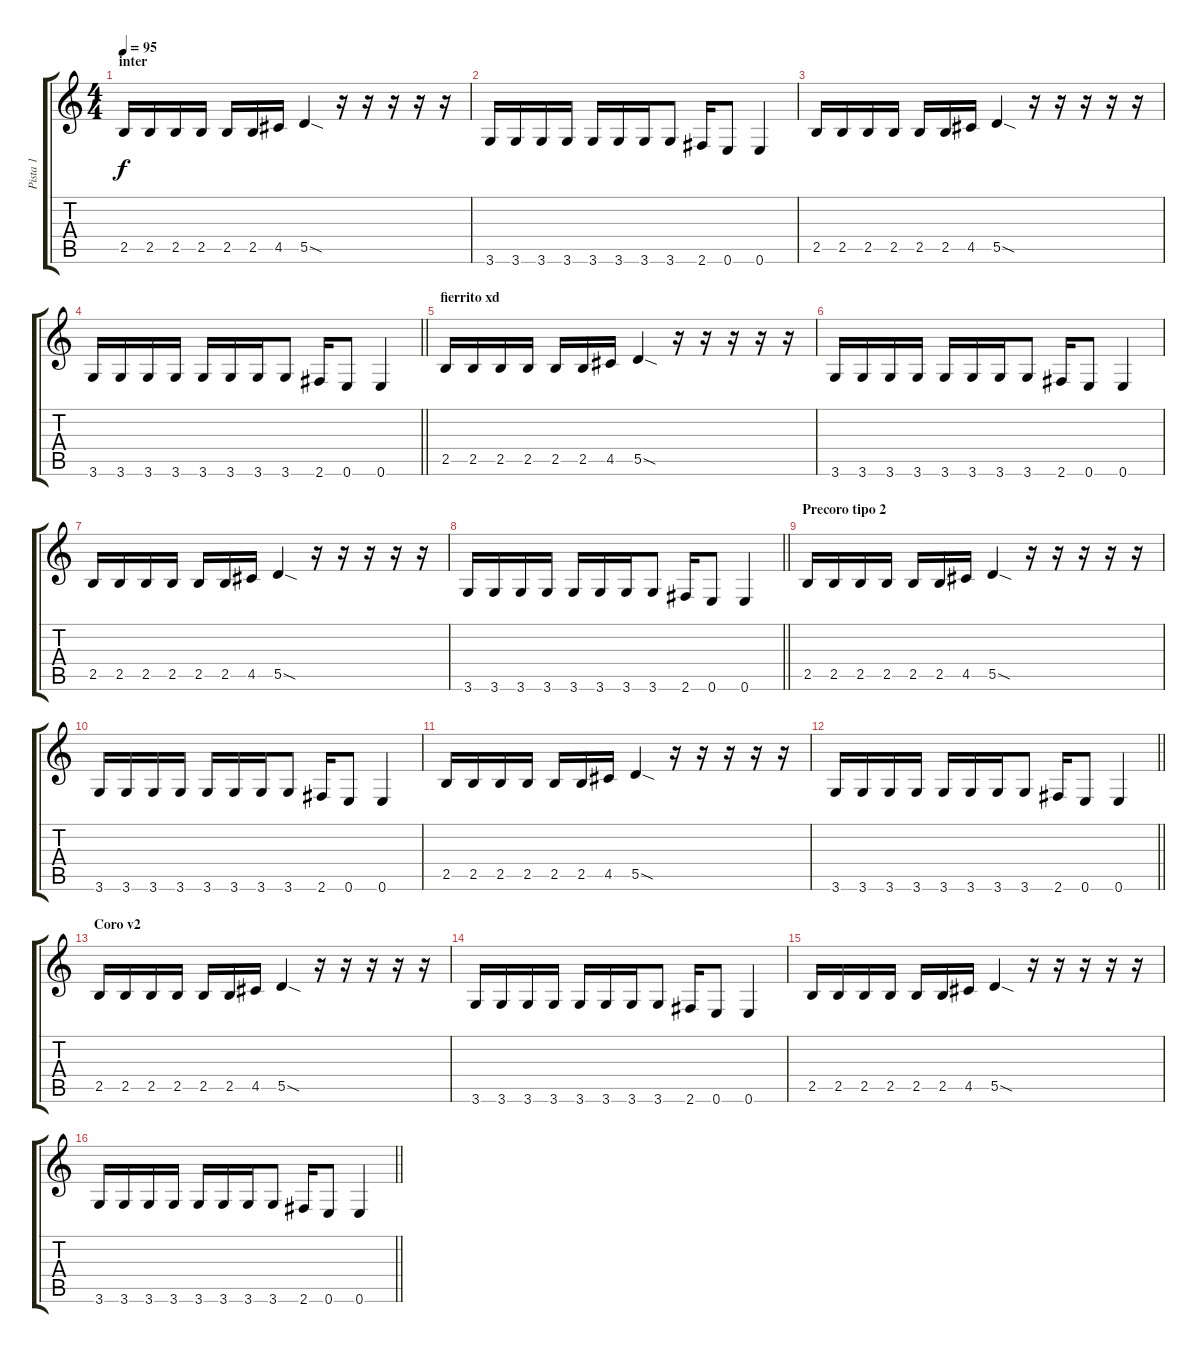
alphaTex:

\track ("Pista 1" "Pista 1") {instrument distortionguitar}
\staff {score tabs}
\tuning (E4 B3 G3 D3 A2 E2) {hide}
\ts (4 4)
\section ("" "inter")
\tempo 95
\clef g2
\ks c
2.5.16{dy f} 2.5.16 2.5.16 2.5.16 2.5.16 2.5.16 4.5.16 5.5{sod}.4 r.16 r.16 r.16 r.16 r.16 |
3.6.16 3.6.16 3.6.16 3.6.16 3.6.16 3.6.16 3.6.16 3.6.8 2.6.16 0.6.8 0.6.4 |
2.5.16 2.5.16 2.5.16 2.5.16 2.5.16 2.5.16 4.5.16 5.5{sod}.4 r.16 r.16 r.16 r.16 r.16 |
\barLineRight lightlight
3.6.16 3.6.16 3.6.16 3.6.16 3.6.16 3.6.16 3.6.16 3.6.8 2.6.16 0.6.8 0.6.4 |
\section ("" "fierrito xd")
2.5.16 2.5.16 2.5.16 2.5.16 2.5.16 2.5.16 4.5.16 5.5{sod}.4 r.16 r.16 r.16 r.16 r.16 |
3.6.16 3.6.16 3.6.16 3.6.16 3.6.16 3.6.16 3.6.16 3.6.8 2.6.16 0.6.8 0.6.4 |
2.5.16 2.5.16 2.5.16 2.5.16 2.5.16 2.5.16 4.5.16 5.5{sod}.4 r.16 r.16 r.16 r.16 r.16 |
\barLineRight lightlight
3.6.16 3.6.16 3.6.16 3.6.16 3.6.16 3.6.16 3.6.16 3.6.8 2.6.16 0.6.8 0.6.4 |
\section ("" "Precoro tipo 2")
2.5.16 2.5.16 2.5.16 2.5.16 2.5.16 2.5.16 4.5.16 5.5{sod}.4 r.16 r.16 r.16 r.16 r.16 |
3.6.16 3.6.16 3.6.16 3.6.16 3.6.16 3.6.16 3.6.16 3.6.8 2.6.16 0.6.8 0.6.4 |
2.5.16 2.5.16 2.5.16 2.5.16 2.5.16 2.5.16 4.5.16 5.5{sod}.4 r.16 r.16 r.16 r.16 r.16 |
\barLineRight lightlight
3.6.16 3.6.16 3.6.16 3.6.16 3.6.16 3.6.16 3.6.16 3.6.8 2.6.16 0.6.8 0.6.4 |
\section ("" "Coro v2")
2.5.16 2.5.16 2.5.16 2.5.16 2.5.16 2.5.16 4.5.16 5.5{sod}.4 r.16 r.16 r.16 r.16 r.16 |
3.6.16 3.6.16 3.6.16 3.6.16 3.6.16 3.6.16 3.6.16 3.6.8 2.6.16 0.6.8 0.6.4 |
2.5.16 2.5.16 2.5.16 2.5.16 2.5.16 2.5.16 4.5.16 5.5{sod}.4 r.16 r.16 r.16 r.16 r.16 |
\barLineRight lightlight
3.6.16 3.6.16 3.6.16 3.6.16 3.6.16 3.6.16 3.6.16 3.6.8 2.6.16 0.6.8 0.6.4
